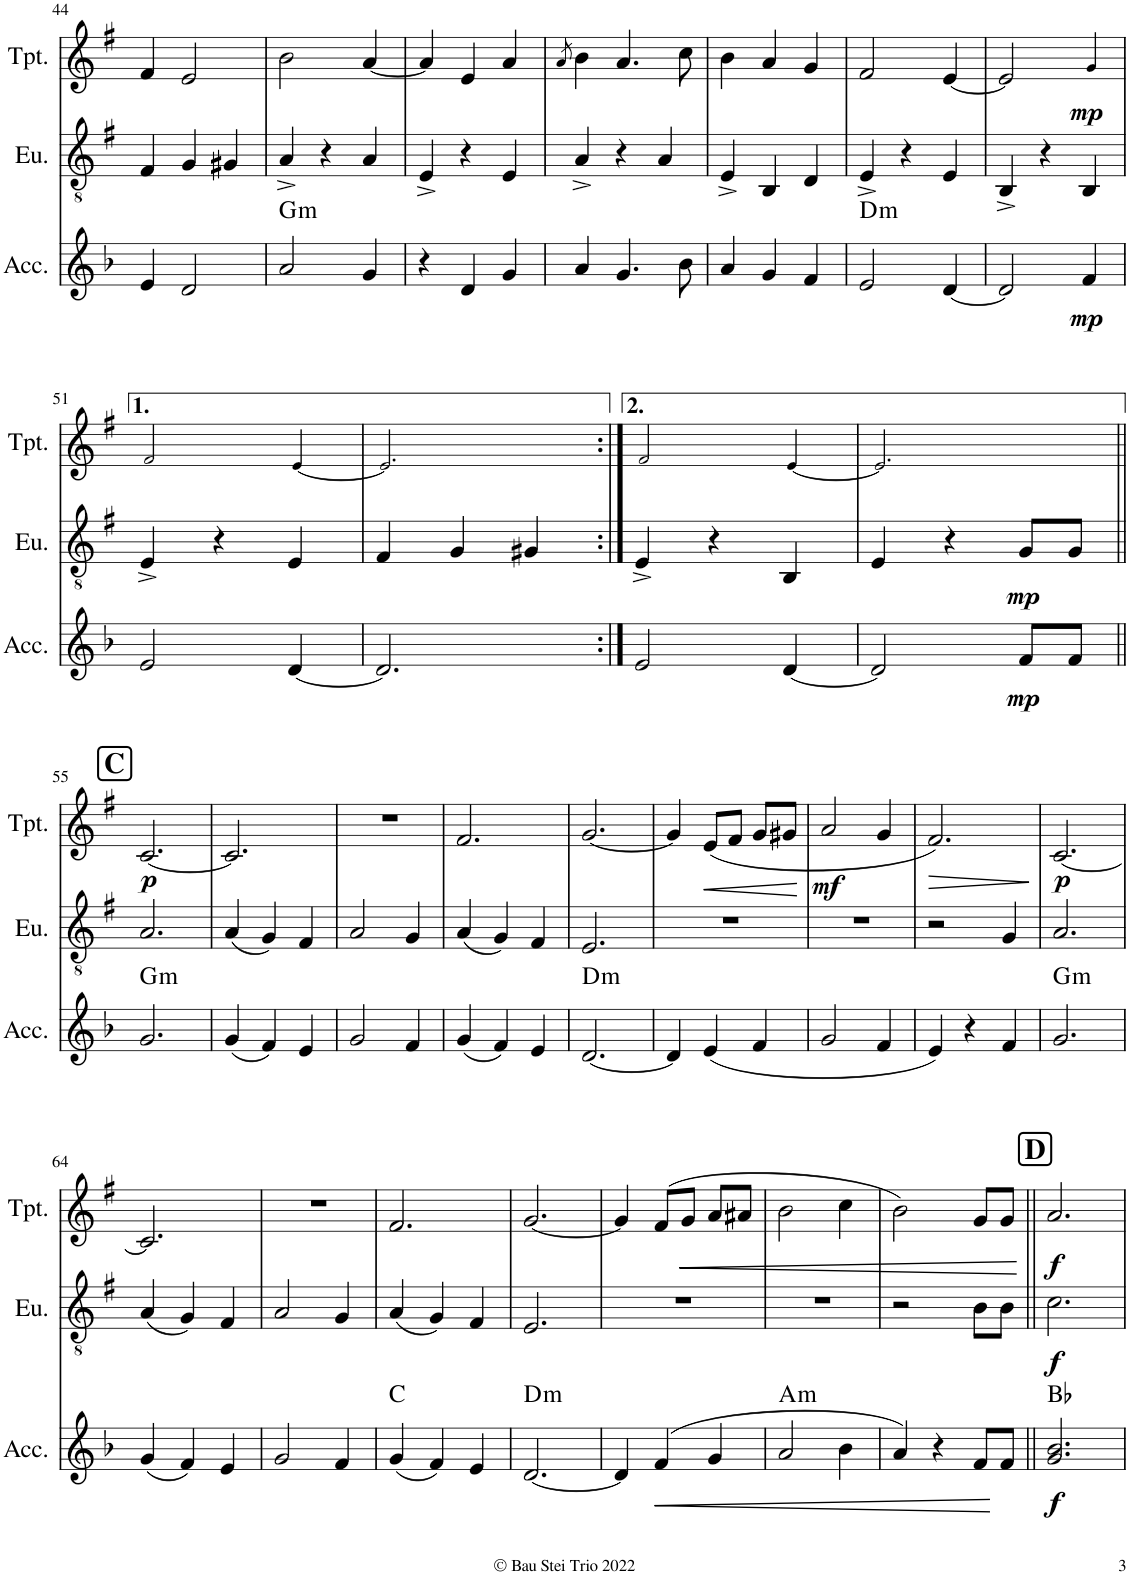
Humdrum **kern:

**kern	**dynam	**harte	**kern	**dynam	**kern	**dynam
*part3	*part3	*part3	*part2	*part2	*part1	*part1
*staff3	*staff3	*	*staff2	*staff2	*staff1	*staff1
*I"Accordion	*	*	*I"Euphonium	*	*I"Trumpet	*
*I'Acc.	*	*	*I'Eu.	*	*I'Tpt.	*
!!LO:PB:g=z
*clefG2	*	*	*clefGv2	*	*clefG2	*
*	*	*	*Trd1c2	*	*Trd1c2	*
*k[b-]	*	*	*k[f#]	*	*k[f#]	*
*M3/4	*	*	*M3/4	*	*M3/4	*
=44	=44	=44	=44	=44	=44	=44
4e/	.	.	4F#/	.	4f#/	.
2d/	.	.	4G/	.	2e/	.
.	.	.	4G#X/	.	.	.
=45	=45	=45	=45	=45	=45	=45
!	!	!LO:H:kt=m	!	!	!	!
2a/	.	G:min	4A^/	.	2b\	.
.	.	.	4r	.	.	.
4g/	.	.	4A/	.	[4a/	.
=46	=46	=46	=46	=46	=46	=46
4r	.	.	4E^/	.	4a/]	.
4d/	.	.	4r	.	4e/	.
4g/	.	.	4E/	.	4a/	.
=47	=47	=47	=47	=47	=47	=47
.	.	.	.	.	8qa/	.
4a/	.	.	4A^/	.	4b\	.
4.g/	.	.	4r	.	4.a/	.
.	.	.	4A/	.	.	.
8b-\	.	.	.	.	8cc\	.
=48	=48	=48	=48	=48	=48	=48
4a/	.	.	4E^/	.	4b\	.
4g/	.	.	4BB/	.	4a/	.
4f/	.	.	4D/	.	4g/	.
=49	=49	=49	=49	=49	=49	=49
!	!	!LO:H:kt=m	!	!	!	!
2e/	.	D:min	4E^/	.	2f#/	.
.	.	.	4r	.	.	.
[4d/	.	.	4E/	.	[4e/	.
=50	=50	=50	=50	=50	=50	=50
2d/]	.	.	4BB^/	.	2e/]	.
.	.	.	4r	.	.	.
!	!LO:DY:b	!	!	!	!	!LO:DY:b
4f/	mp	.	4BB/	.	4g!/	mp
!!LO:LB:g=z
=51	=51	=51	=51	=51	=51	=51
2e/	.	.	4E^/	.	2f#!/	.
.	.	.	4r	.	.	.
[4d/	.	.	4E/	.	[4e!/	.
=52	=52	=52	=52	=52	=52	=52
2.d/]	.	.	4F#/	.	2.e!/]	.
.	.	.	4G/	.	.	.
.	.	.	4G#X/	.	.	.
=53:|!	=53:|!	=53:|!	=53:|!	=53:|!	=53:|!	=53:|!
2e/	.	.	4E^/	.	2f#!/	.
.	.	.	4r	.	.	.
[4d/	.	.	4BB/	.	[4e!/	.
=54	=54	=54	=54	=54	=54	=54
2d/]	.	.	4E/	.	2.e!/]	.
.	.	.	4r	.	.	.
!	!LO:DY:b	!	!	!LO:DY:b	!	!
8f/L	mp	.	8G/L	mp	.	.
8f/J	.	.	8G/J	.	.	.
!!LO:LB:g=z
!!LO:REH:place=s1:a:B:cj:fs=14:t=C
=55||	=55||	=55||	=55||	=55||	=55||	=55||
!	!	!LO:H:kt=m	!	!	!	!LO:DY:b
2.g/	.	G:min	2.A/	.	[2.c/	p
=56	=56	=56	=56	=56	=56	=56
(4g/	.	.	(4A/	.	2.c/]	.
4f/)	.	.	4G/)	.	.	.
4e/	.	.	4F#/	.	.	.
=57	=57	=57	=57	=57	=57	=57
2g/	.	.	2A/	.	2.r	.
4f/	.	.	4G/	.	.	.
=58	=58	=58	=58	=58	=58	=58
(4g/	.	.	(4A/	.	2.f#/	.
4f/)	.	.	4G/)	.	.	.
4e/	.	.	4F#/	.	.	.
=59	=59	=59	=59	=59	=59	=59
!	!	!LO:H:kt=m	!	!	!	!
[2.d/	.	D:min	2.E/	.	[2.g/	.
=60	=60	=60	=60	=60	=60	=60
4d/]	.	.	2.r	.	4g/]	.
!	!	!	!	!	!	!LO:HP:b
(4e/	.	.	.	.	(8e/L	<
.	.	.	.	.	8f#/J	.
4f/	.	.	.	.	8g/L	.
.	.	.	.	.	8g#X/J	.
.	.	.	.	.	.	[
=61	=61	=61	=61	=61	=61	=61
!	!	!	!	!	!	!LO:DY:b
2g/	.	.	2.r	.	2a/	mf
4f/	.	.	.	.	4g/	.
=62	=62	=62	=62	=62	=62	=62
!	!	!	!	!	!	!LO:HP:b
4e/)	.	.	2r	.	2.f#/)	>
4r	.	.	.	.	.	.
4f/	.	.	4G/	.	.	.
.	.	.	.	.	.	]
=63	=63	=63	=63	=63	=63	=63
!	!	!LO:H:kt=m	!	!	!	!LO:DY:b
2.g/	.	G:min	2.A/	.	[2.c/	p
!!LO:LB:g=z
=64	=64	=64	=64	=64	=64	=64
(4g/	.	.	(4A/	.	2.c/]	.
4f/)	.	.	4G/)	.	.	.
4e/	.	.	4F#/	.	.	.
=65	=65	=65	=65	=65	=65	=65
2g/	.	.	2A/	.	2.r	.
4f/	.	.	4G/	.	.	.
=66	=66	=66	=66	=66	=66	=66
(4g/	.	C:maj	(4A/	.	2.f#/	.
4f/)	.	.	4G/)	.	.	.
4e/	.	.	4F#/	.	.	.
=67	=67	=67	=67	=67	=67	=67
!	!	!LO:H:kt=m	!	!	!	!
[2.d/	.	D:min	2.E/	.	[2.g/	.
=68	=68	=68	=68	=68	=68	=68
4d/]	.	.	2.r	.	4g/]	.
!	!LO:HP:b	!	!	!	!	!
(4f/	<	.	.	.	(8f#/L	.
!	!	!	!	!	!	!LO:HP:b
.	.	.	.	.	8g/J	<
4g/	.	.	.	.	8a/L	.
.	.	.	.	.	8a#X/J	.
=69	=69	=69	=69	=69	=69	=69
!	!	!LO:H:kt=m	!	!	!	!
2a/	.	A:min	2.r	.	2b\	.
4b-\	.	.	.	.	4cc\	.
=70	=70	=70	=70	=70	=70	=70
4a/)	.	.	2r	.	2b\)	.
4r	.	.	.	.	.	.
8f/L	.	.	8B\L	.	8g/L	.
8f/J	[	.	8B\J	.	8g/J	.
.	.	.	.	.	.	[
!!LO:REH:place=s1:a:B:cj:fs=14:t=D
=71||	=71||	=71||	=71||	=71||	=71||	=71||
!	!LO:DY:b	!	!	!LO:DY:b	!	!LO:DY:b
2.g/ 2.b-/	f	Bb:maj	2.c\	f	2.a/	f
=	=	=	=	=	=	=
*-	*-	*-	*-	*-	*-	*-
